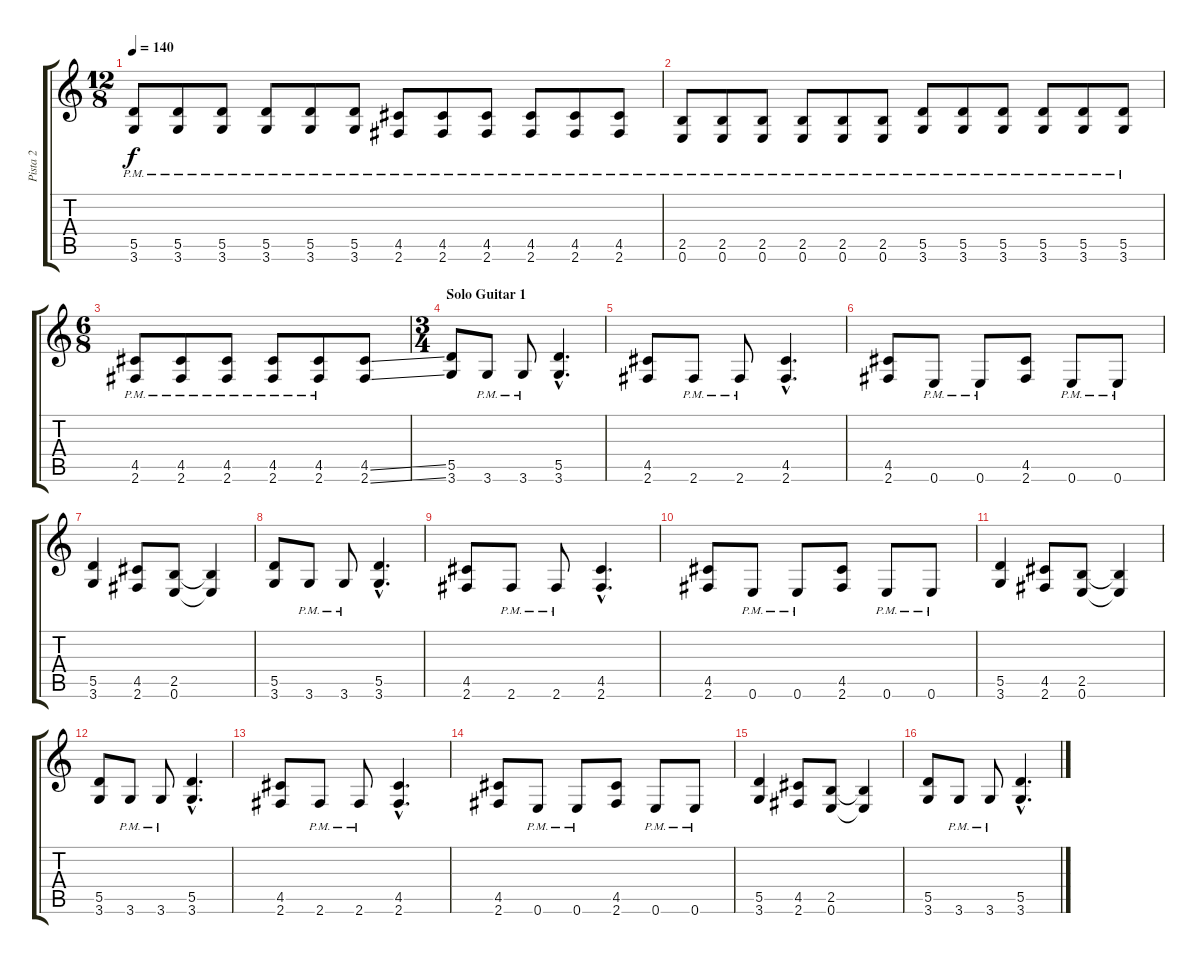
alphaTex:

\track ("Pista 2" "Pista 2") {instrument distortionguitar}
\staff {score tabs}
\tuning (E4 B3 G3 D3 A2 E2) {hide}
\ts (12 8)
\tempo 140
\clef g2
\ks c
(5.5{pm} 3.6{pm}).8{dy f} (5.5{pm} 3.6{pm}).8 (5.5{pm} 3.6{pm}).8 (5.5{pm} 3.6{pm}).8 (5.5{pm} 3.6{pm}).8 (5.5{pm} 3.6{pm}).8 (4.5{pm} 2.6{pm}).8 (4.5{pm} 2.6{pm}).8 (4.5{pm} 2.6{pm}).8 (4.5{pm} 2.6{pm}).8 (4.5{pm} 2.6{pm}).8 (4.5{pm} 2.6{pm}).8 |
(2.5{pm} 0.6{pm}).8 (2.5{pm} 0.6{pm}).8 (2.5{pm} 0.6{pm}).8 (2.5{pm} 0.6{pm}).8 (2.5{pm} 0.6{pm}).8 (2.5{pm} 0.6{pm}).8 (5.5{pm} 3.6{pm}).8 (5.5{pm} 3.6{pm}).8 (5.5{pm} 3.6{pm}).8 (5.5{pm} 3.6{pm}).8 (5.5{pm} 3.6{pm}).8 (5.5{pm} 3.6{pm}).8 |
\ts (6 8)
(4.5{pm} 2.6{pm}).8 (4.5{pm} 2.6{pm}).8 (4.5{pm} 2.6{pm}).8 (4.5{pm} 2.6{pm}).8 (4.5{pm} 2.6{pm}).8 (4.5{ss} 2.6{ss}).8 |
\ts (3 4)
\section ("" "Solo Guitar 1")
(5.5 3.6).8 3.6{pm}.8 3.6{pm}.8 (5.5{hac} 3.6{hac}).4{d} |
(4.5 2.6).8 2.6{pm}.8 2.6{pm}.8 (4.5{hac} 2.6{hac}).4{d} |
(4.5 2.6).8 0.6{pm}.8 0.6{pm}.8 (4.5 2.6).8 0.6{pm}.8 0.6{pm}.8 |
(5.5 3.6).4 (4.5 2.6).8 (2.5 0.6).8 (2.5{t} 0.6{t}).4 |
(5.5 3.6).8 3.6{pm}.8 3.6{pm}.8 (5.5{hac} 3.6{hac}).4{d} |
(4.5 2.6).8 2.6{pm}.8 2.6{pm}.8 (4.5{hac} 2.6{hac}).4{d} |
(4.5 2.6).8 0.6{pm}.8 0.6{pm}.8 (4.5 2.6).8 0.6{pm}.8 0.6{pm}.8 |
(5.5 3.6).4 (4.5 2.6).8 (2.5 0.6).8 (2.5{t} 0.6{t}).4 |
(5.5 3.6).8 3.6{pm}.8 3.6{pm}.8 (5.5{hac} 3.6{hac}).4{d} |
(4.5 2.6).8 2.6{pm}.8 2.6{pm}.8 (4.5{hac} 2.6{hac}).4{d} |
(4.5 2.6).8 0.6{pm}.8 0.6{pm}.8 (4.5 2.6).8 0.6{pm}.8 0.6{pm}.8 |
(5.5 3.6).4 (4.5 2.6).8 (2.5 0.6).8 (2.5{t} 0.6{t}).4 |
(5.5 3.6).8 3.6{pm}.8 3.6{pm}.8 (5.5{hac} 3.6{hac}).4{d}
